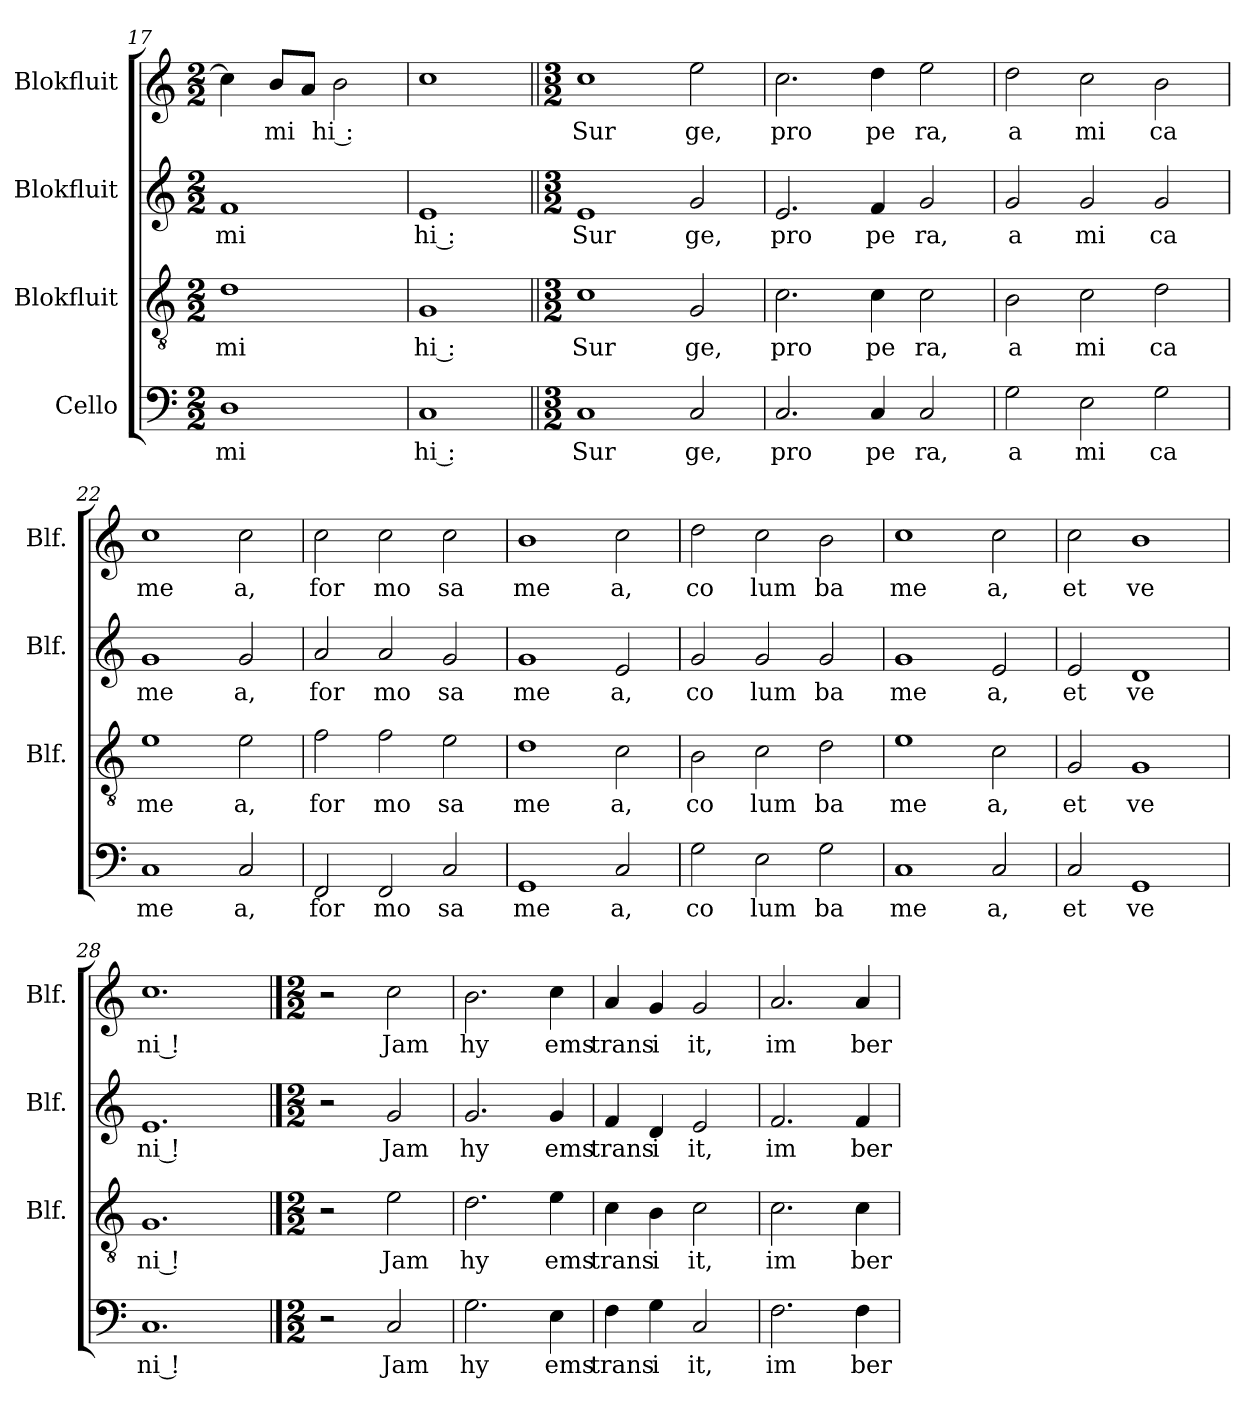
**kern	**text	**kern	**text	**kern	**text	**kern	**text
*part4	*part4	*part3	*part3	*part2	*part2	*part1	*part1
*staff4	*staff4	*staff3	*staff3	*staff2	*staff2	*staff1	*staff1
*I"Cello	*	*I"Blokfluit	*	*I"Blokfluit	*	*I"Blokfluit	*
*	*	*I'Blf.	*	*I'Blf.	*	*I'Blf.	*
*clefF4	*	*clefGv2	*	*clefG2	*	*clefG2	*
*k[]	*	*k[]	*	*k[]	*	*k[]	*
*M2/2	*	*M2/2	*	*M2/2	*	*M2/2	*
=17	=17	=17	=17	=17	=17	=17	=17
!	!LO:LY:b	!	!LO:LY:b	!	!LO:LY:b	!	!
1D	mi	1d	mi	1f	mi	4cc\]	.
!	!	!	!	!	!	!	!LO:LY:b
.	.	.	.	.	.	8b/L	mi
.	.	.	.	.	.	8a/J	.
!	!	!	!	!	!	!	!LO:LY:b
.	.	.	.	.	.	2b\	hi :
!!LO:LB:g=z
=18	=18	=18	=18	=18	=18	=18	=18
!	!LO:LY:b	!	!LO:LY:b	!	!LO:LY:b	!	!
1C	hi :	1G	hi :	1e	hi :	1cc	.
=19||	=19||	=19||	=19||	=19||	=19||	=19||	=19||
*M3/2	*	*M3/2	*	*M3/2	*	*M3/2	*
!	!LO:LY:b	!	!LO:LY:b	!	!LO:LY:b	!	!LO:LY:b
1C	Sur	1c	Sur	1e	Sur	1cc	Sur
!	!LO:LY:b	!	!LO:LY:b	!	!LO:LY:b	!	!LO:LY:b
2C/	ge,	2G/	ge,	2g/	ge,	2ee\	ge,
=20	=20	=20	=20	=20	=20	=20	=20
!	!LO:LY:b	!	!LO:LY:b	!	!LO:LY:b	!	!LO:LY:b
2.C/	pro	2.c\	pro	2.e/	pro	2.cc\	pro
!	!LO:LY:b	!	!LO:LY:b	!	!LO:LY:b	!	!LO:LY:b
4C/	pe	4c\	pe	4f/	pe	4dd\	pe
!	!LO:LY:b	!	!LO:LY:b	!	!LO:LY:b	!	!LO:LY:b
2C/	ra,	2c\	ra,	2g/	ra,	2ee\	ra,
=21	=21	=21	=21	=21	=21	=21	=21
!	!LO:LY:b	!	!LO:LY:b	!	!LO:LY:b	!	!LO:LY:b
2G\	a	2B\	a	2g/	a	2dd\	a
!	!LO:LY:b	!	!LO:LY:b	!	!LO:LY:b	!	!LO:LY:b
2E\	mi	2c\	mi	2g/	mi	2cc\	mi
!	!LO:LY:b	!	!LO:LY:b	!	!LO:LY:b	!	!LO:LY:b
2G\	ca	2d\	ca	2g/	ca	2b\	ca
=22	=22	=22	=22	=22	=22	=22	=22
!	!LO:LY:b	!	!LO:LY:b	!	!LO:LY:b	!	!LO:LY:b
1C	me	1e	me	1g	me	1cc	me
!	!LO:LY:b	!	!LO:LY:b	!	!LO:LY:b	!	!LO:LY:b
2C/	a,	2e\	a,	2g/	a,	2cc\	a,
=23	=23	=23	=23	=23	=23	=23	=23
!	!LO:LY:b	!	!LO:LY:b	!	!LO:LY:b	!	!LO:LY:b
2FF/	for	2f\	for	2a/	for	2cc\	for
!	!LO:LY:b	!	!LO:LY:b	!	!LO:LY:b	!	!LO:LY:b
2FF/	mo	2f\	mo	2a/	mo	2cc\	mo
!	!LO:LY:b	!	!LO:LY:b	!	!LO:LY:b	!	!LO:LY:b
2C/	sa	2e\	sa	2g/	sa	2cc\	sa
=24	=24	=24	=24	=24	=24	=24	=24
!	!LO:LY:b	!	!LO:LY:b	!	!LO:LY:b	!	!LO:LY:b
1GG	me	1d	me	1g	me	1b	me
!	!LO:LY:b	!	!LO:LY:b	!	!LO:LY:b	!	!LO:LY:b
2C/	a,	2c\	a,	2e/	a,	2cc\	a,
!!LO:PB:g=z
=25	=25	=25	=25	=25	=25	=25	=25
!	!LO:LY:b	!	!LO:LY:b	!	!LO:LY:b	!	!LO:LY:b
2G\	co	2B\	co	2g/	co	2dd\	co
!	!LO:LY:b	!	!LO:LY:b	!	!LO:LY:b	!	!LO:LY:b
2E\	lum	2c\	lum	2g/	lum	2cc\	lum
!	!LO:LY:b	!	!LO:LY:b	!	!LO:LY:b	!	!LO:LY:b
2G\	ba	2d\	ba	2g/	ba	2b\	ba
=26	=26	=26	=26	=26	=26	=26	=26
!	!LO:LY:b	!	!LO:LY:b	!	!LO:LY:b	!	!LO:LY:b
1C	me	1e	me	1g	me	1cc	me
!	!LO:LY:b	!	!LO:LY:b	!	!LO:LY:b	!	!LO:LY:b
2C/	a,	2c\	a,	2e/	a,	2cc\	a,
=27	=27	=27	=27	=27	=27	=27	=27
!	!LO:LY:b	!	!LO:LY:b	!	!LO:LY:b	!	!LO:LY:b
2C/	et	2G/	et	2e/	et	2cc\	et
!	!LO:LY:b	!	!LO:LY:b	!	!LO:LY:b	!	!LO:LY:b
1GG	ve	1G	ve	1d	ve	1b	ve
=28	=28	=28	=28	=28	=28	=28	=28
!	!LO:LY:b	!	!LO:LY:b	!	!LO:LY:b	!	!LO:LY:b
1.C	ni !	1.G	ni !	1.e	ni !	1.cc	ni !
==29	==29	==29	==29	==29	==29	==29	==29
*M2/2	*	*M2/2	*	*M2/2	*	*M2/2	*
2r	.	2r	.	2r	.	2r	.
!	!LO:LY:b	!	!LO:LY:b	!	!LO:LY:b	!	!LO:LY:b
2C/	Jam	2e\	Jam	2g/	Jam	2cc\	Jam
=30	=30	=30	=30	=30	=30	=30	=30
!	!LO:LY:b	!	!LO:LY:b	!	!LO:LY:b	!	!LO:LY:b
2.G\	hy	2.d\	hy	2.g/	hy	2.b\	hy
!	!LO:LY:b	!	!LO:LY:b	!	!LO:LY:b	!	!LO:LY:b
4E\	ems	4e\	ems	4g/	ems	4cc\	ems
=31	=31	=31	=31	=31	=31	=31	=31
!	!LO:LY:b	!	!LO:LY:b	!	!LO:LY:b	!	!LO:LY:b
4F\	trans	4c\	trans	4f/	trans	4a/	trans
!	!LO:LY:b	!	!LO:LY:b	!	!LO:LY:b	!	!LO:LY:b
4G\	i	4B\	i	4d/	i	4g/	i
!	!LO:LY:b	!	!LO:LY:b	!	!LO:LY:b	!	!LO:LY:b
2C/	it,	2c\	it,	2e/	it,	2g/	it,
=32	=32	=32	=32	=32	=32	=32	=32
!	!LO:LY:b	!	!LO:LY:b	!	!LO:LY:b	!	!LO:LY:b
2.F\	im	2.c\	im	2.f/	im	2.a/	im
!	!LO:LY:b	!	!LO:LY:b	!	!LO:LY:b	!	!LO:LY:b
4F\	ber	4c\	ber	4f/	ber	4a/	ber
=	=	=	=	=	=	=	=
*-	*-	*-	*-	*-	*-	*-	*-
